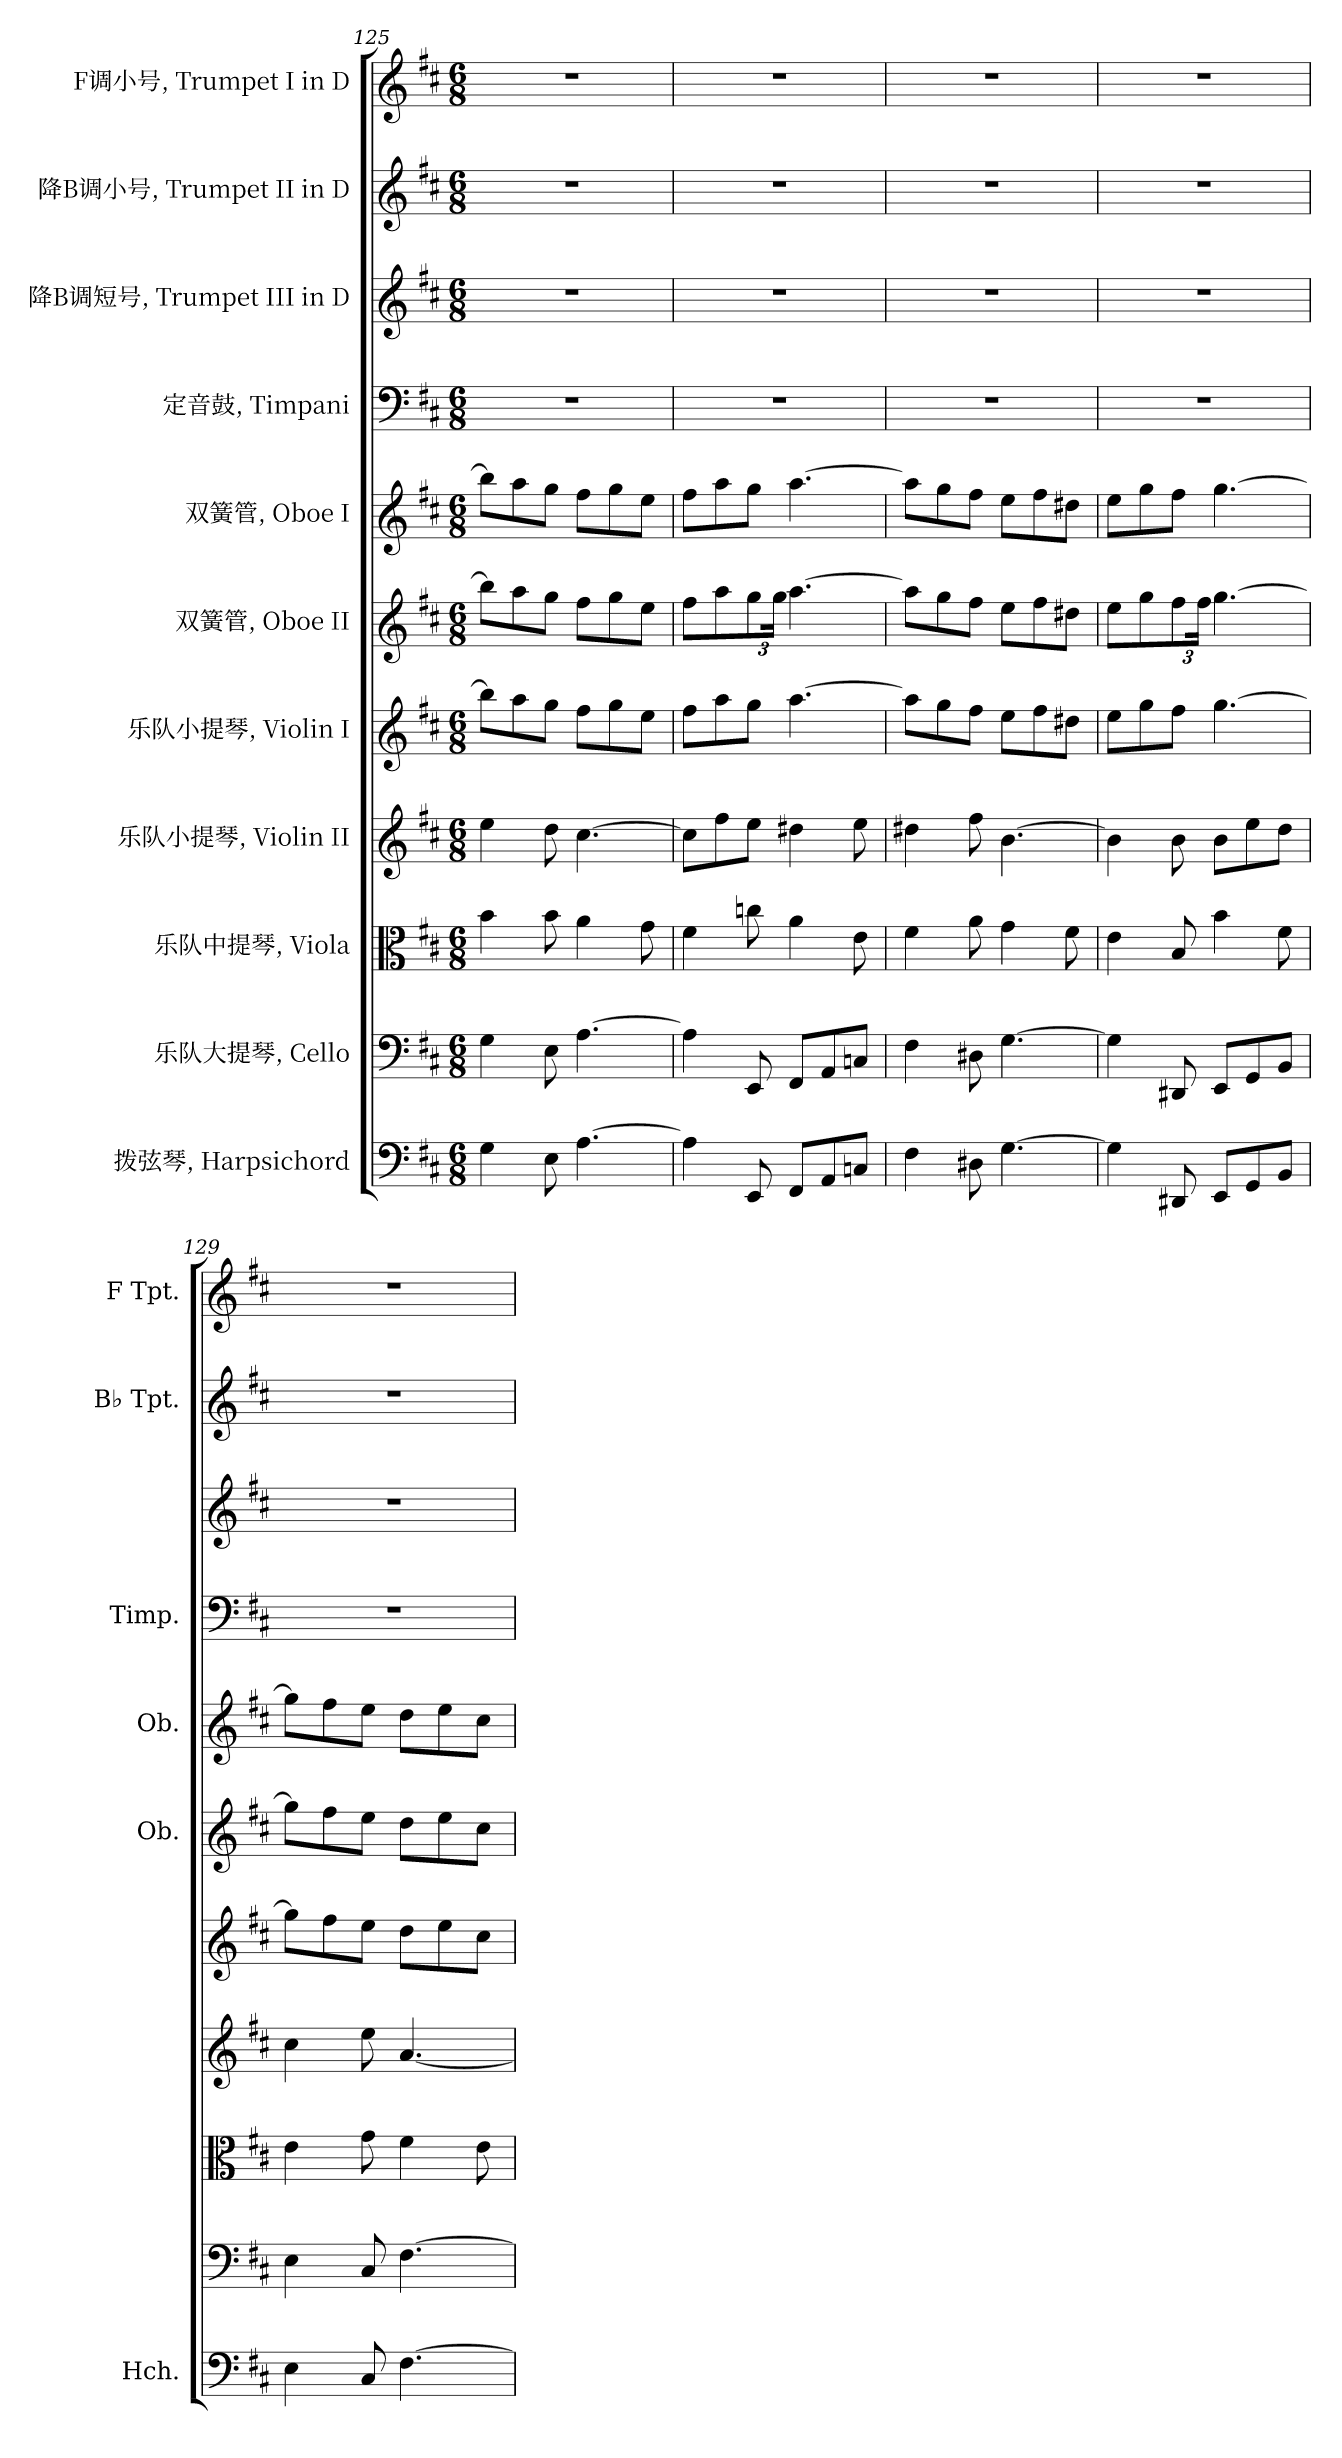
**kern	**kern	**kern	**kern	**kern	**kern	**kern	**kern	**kern	**kern	**kern
*part11	*part10	*part9	*part8	*part7	*part6	*part5	*part4	*part3	*part2	*part1
*staff11	*staff10	*staff9	*staff8	*staff7	*staff6	*staff5	*staff4	*staff3	*staff2	*staff1
*I"拨弦琴, Harpsichord	*I"乐队大提琴, Cello	*I"乐队中提琴, Viola	*I"乐队小提琴, Violin II	*I"乐队小提琴, Violin I	*I"双簧管, Oboe II	*I"双簧管, Oboe I	*I"定音鼓, Timpani	*I"降B调短号, Trumpet III in D	*I"降B调小号, Trumpet II in D	*I"F调小号, Trumpet I in D
*I'Hch.	*	*	*	*	*I'Ob.	*I'Ob.	*I'Timp.	*	*I'B♭ Tpt.	*I'F Tpt.
*clefF4	*clefF4	*clefC3	*clefG2	*clefG2	*clefG2	*clefG2	*clefF4	*clefG2	*clefG2	*clefG2
*	*	*	*	*	*	*	*	*ITrd1c2	*ITrd1c2	*ITrd1c2
*k[f#c#]	*k[f#c#]	*k[f#c#]	*k[f#c#]	*k[f#c#]	*k[f#c#]	*k[f#c#]	*k[f#c#]	*k[]	*k[]	*k[]
*M6/8	*M6/8	*M6/8	*M6/8	*M6/8	*M6/8	*M6/8	*M6/8	*M6/8	*M6/8	*M6/8
=125	=125	=125	=125	=125	=125	=125	=125	=125	=125	=125
4G\	4G\	4b\	4ee\	8bb\L]	8bb\L]	8bb\L]	2.r	2.r	2.r	2.r
.	.	.	.	8aa\	8aa\	8aa\	.	.	.	.
8E\	8E\	8b\	8dd\	8gg\J	8gg\J	8gg\J	.	.	.	.
[4.A\	[4.A\	4a\	[4.cc#\	8ff#\L	8ff#\L	8ff#\L	.	.	.	.
.	.	.	.	8gg\	8gg\	8gg\	.	.	.	.
.	.	8g\	.	8ee\J	8ee\J	8ee\J	.	.	.	.
=126	=126	=126	=126	=126	=126	=126	=126	=126	=126	=126
4A\]	4A\]	4f#\	8cc#\L]	8ff#\L	8ff#\L	8ff#\L	2.r	2.r	2.r	2.r
.	.	.	8ff#\	8aa\	8aa\	8aa\	.	.	.	.
*	*	*	*	*	*Xbrackettup	*	*	*	*	*
8EE/	8EE/	8ccn\	8ee\J	8gg\J	12gg\	8gg\J	.	.	.	.
.	.	.	.	.	24gg\Jk	.	.	.	.	.
8FF#/L	8FF#/L	4a\	4dd#X\	[4.aa\	[4.aa\	[4.aa\	.	.	.	.
8AA/	8AA/	.	.	.	.	.	.	.	.	.
8Cn/J	8Cn/J	8e\	8ee\	.	.	.	.	.	.	.
=127	=127	=127	=127	=127	=127	=127	=127	=127	=127	=127
4F#\	4F#\	4f#\	4dd#X\	8aa\L]	8aa\L]	8aa\L]	2.r	2.r	2.r	2.r
.	.	.	.	8gg\	8gg\	8gg\	.	.	.	.
8D#X\	8D#X\	8a\	8ff#\	8ff#\J	8ff#\J	8ff#\J	.	.	.	.
[4.G\	[4.G\	4g\	[4.b\	8ee\L	8ee\L	8ee\L	.	.	.	.
.	.	.	.	8ff#\	8ff#\	8ff#\	.	.	.	.
.	.	8f#\	.	8dd#X\J	8dd#X\J	8dd#X\J	.	.	.	.
!!LO:PB:g=z
=128	=128	=128	=128	=128	=128	=128	=128	=128	=128	=128
4G\]	4G\]	4e\	4b\]	8ee\L	8ee\L	8ee\L	2.r	2.r	2.r	2.r
.	.	.	.	8gg\	8gg\	8gg\	.	.	.	.
8DD#X/	8DD#X/	8B/	8b\	8ff#\J	12ff#\	8ff#\J	.	.	.	.
.	.	.	.	.	24ff#\Jk	.	.	.	.	.
8EE/L	8EE/L	4b\	8b\L	[4.gg\	[4.gg\	[4.gg\	.	.	.	.
8GG/	8GG/	.	8ee\	.	.	.	.	.	.	.
8BB/J	8BB/J	8f#\	8dd\J	.	.	.	.	.	.	.
=129	=129	=129	=129	=129	=129	=129	=129	=129	=129	=129
4E\	4E\	4e\	4cc#\	8gg\L]	8gg\L]	8gg\L]	2.r	2.r	2.r	2.r
.	.	.	.	8ff#\	8ff#\	8ff#\	.	.	.	.
8C#/	8C#/	8g\	8ee\	8ee\J	8ee\J	8ee\J	.	.	.	.
[4.F#\	[4.F#\	4f#\	[4.a/	8dd\L	8dd\L	8dd\L	.	.	.	.
.	.	.	.	8ee\	8ee\	8ee\	.	.	.	.
.	.	8e\	.	8cc#\J	8cc#\J	8cc#\J	.	.	.	.
=	=	=	=	=	=	=	=	=	=	=
*-	*-	*-	*-	*-	*-	*-	*-	*-	*-	*-
